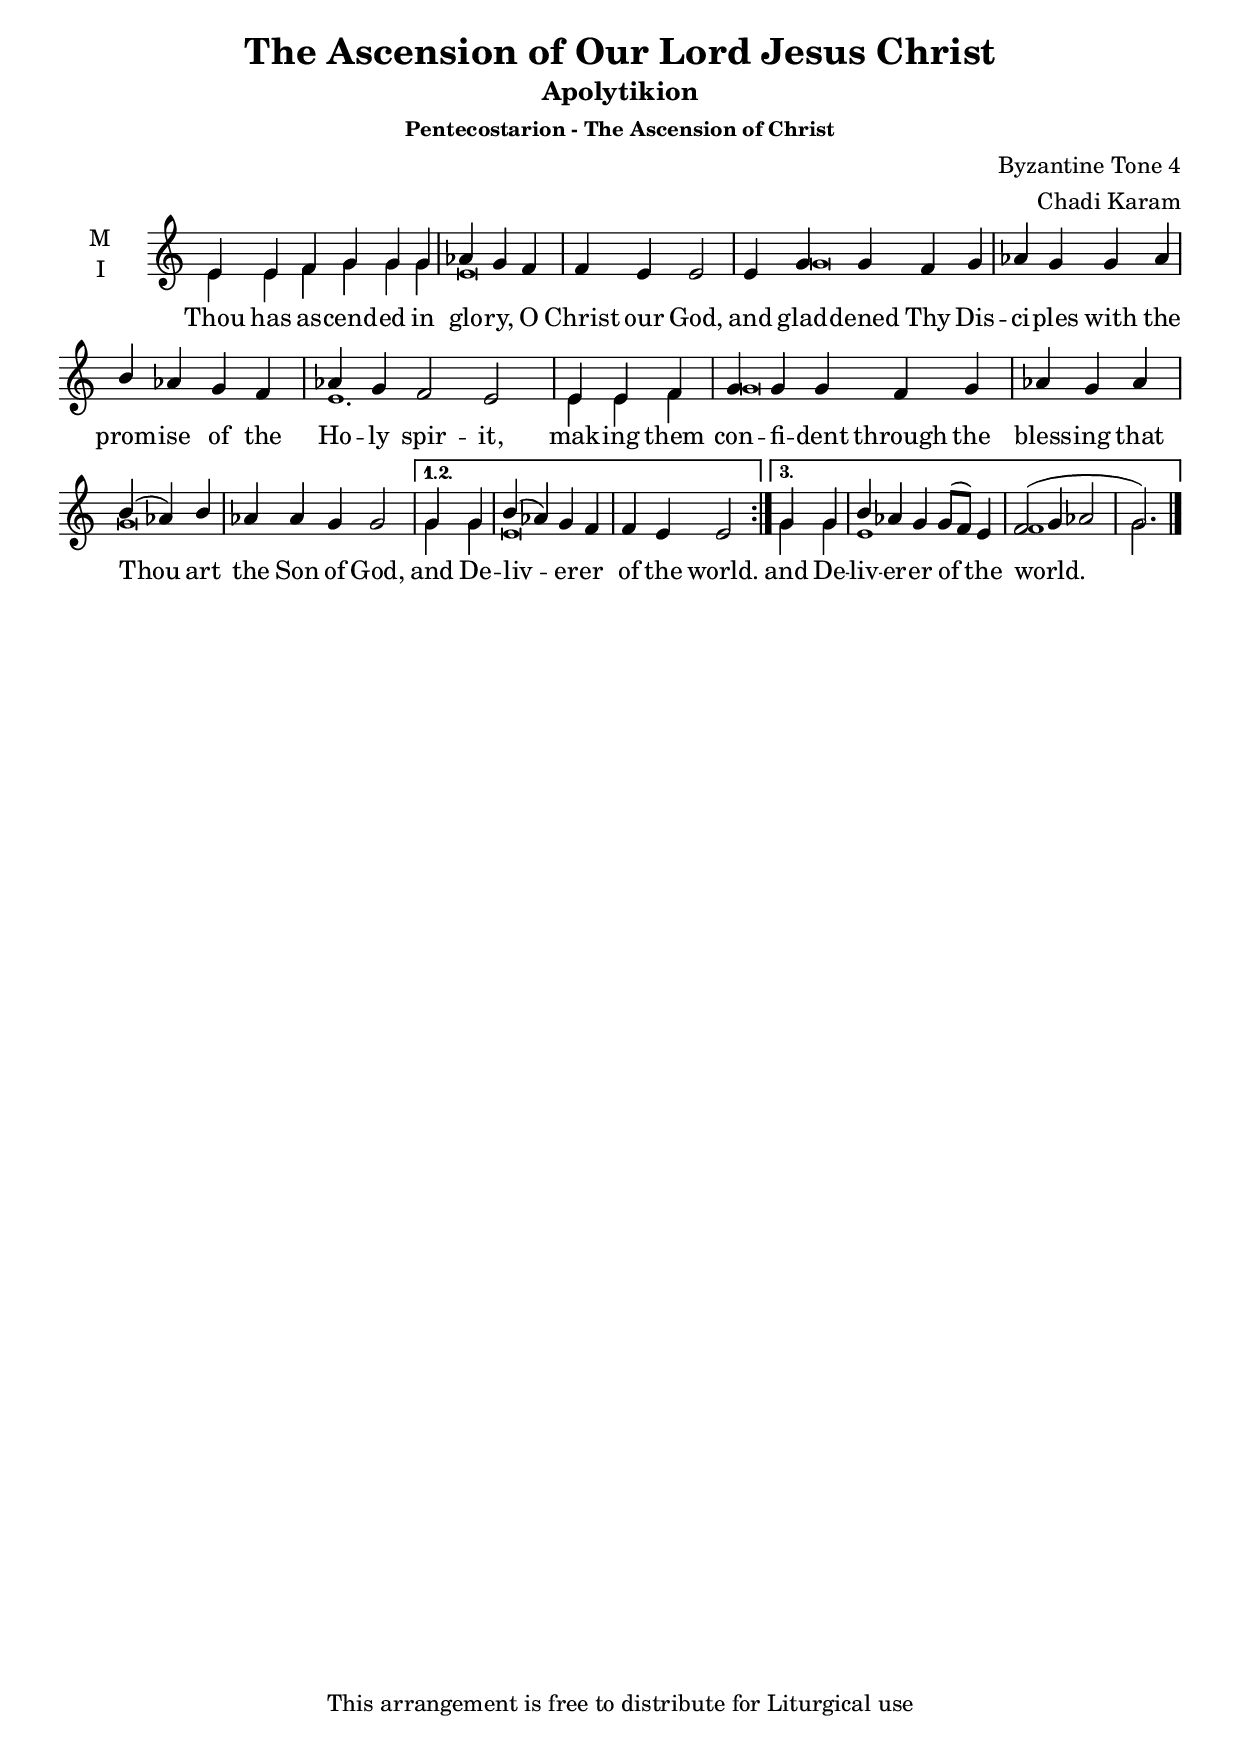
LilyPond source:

\version "2.18.2"

\header {
  title = "The Ascension of Our Lord Jesus Christ"
  subtitle = "Apolytikion"
  subsubtitle = "Pentecostarion - The Ascension of Christ"
  composer = "Byzantine Tone 4"
  arranger = "Chadi Karam"
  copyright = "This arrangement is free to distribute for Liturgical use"
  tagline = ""
}
\version "2.18.2"

twobm= \set Timing.measureLength = #(ly:make-moment 2/4)
threebm=\set Timing.measureLength = #(ly:make-moment 3/4)
fourbm=\set Timing.measureLength = #(ly:make-moment 4/4)
fivebm=\set Timing.measureLength = #(ly:make-moment 5/4)
sixbm= \set Timing.measureLength = #(ly:make-moment 6/4)

global = {
  \time 6/4 % Starts with
  \key c \major
}

lyricText = \lyricmode {
 Thou has as -- cend -- ed in glo -- ry, O Christ our God,
 and glad -- dened Thy Dis -- ci -- ples with the prom -- ise of the Ho -- ly spir -- it,
 mak -- ing them con -- fi -- dent through the bless -- ing that Thou art the Son of God,
 and De -- liv -- er -- er of the world.
 and De -- liv -- er -- er of the world.
}

melody = \relative g' { \global % Leave these here for key to display
  \repeat volta 3 { e4 e f g g g |\threebm aes g f |\fourbm f e e2 |
  \fivebm e4 g g f g |\fourbm aes g g aes | b aes g f |\sixbm aes g f2 e2
  \threebm e4 e f |\fivebm g g g f g |\threebm aes g aes |\threebm b( aes) b |\fivebm aes aes g g2 |}
   \alternative {
        { \twobm g4 g |\fourbm b( aes) g f | f e e2 }
        { \twobm g4 g |\fivebm b aes g g8( f) e4 | f2( g4 aes2 |\threebm g2.) \bar"|." }
   }
}

ison = \relative c' { \global \tiny % Leave these here for key to
  \repeat volta 3 { e4 e f g g g e\breve
  g\breve s1 e1.
  e4 e f g\breve g}
   \alternative {
        { g4 g e\breve }
        { g4 g e1 s4 f1 s4 g2.}
   }
}

\score {
  \new ChoirStaff <<
    \new Staff \with {
      % Setting the accidentalStyle to modern-voice-cautionary results in
      % explicitly printing the cancellation of sharps/flats, even if
      % a bar-line passes.  It prints these cancellations in brackets.
      \accidentalStyle StaffGroup.modern-voice-cautionary
      midiInstrument = "choir aahs"
      instrumentName = \markup \center-column { M I }
    } <<
      \new Voice = "melody" { \voiceOne \melody }
      \new Voice = "ison" { \voiceTwo \ison }
    >>
    \new Lyrics \with {
      \override VerticalAxisGroup #'staff-affinity = #CENTER
    } \lyricsto "melody" \lyricText

  >>
  \layout {
    \context {
      \Staff
      \remove "Time_signature_engraver"
    }
    \context {
      \Score
      \omit BarNumber
    }
  }
  \midi { \tempo 4 = 150
          \context {
            \Voice
            \remove "Dynamic_performer"
    }
  }
}

